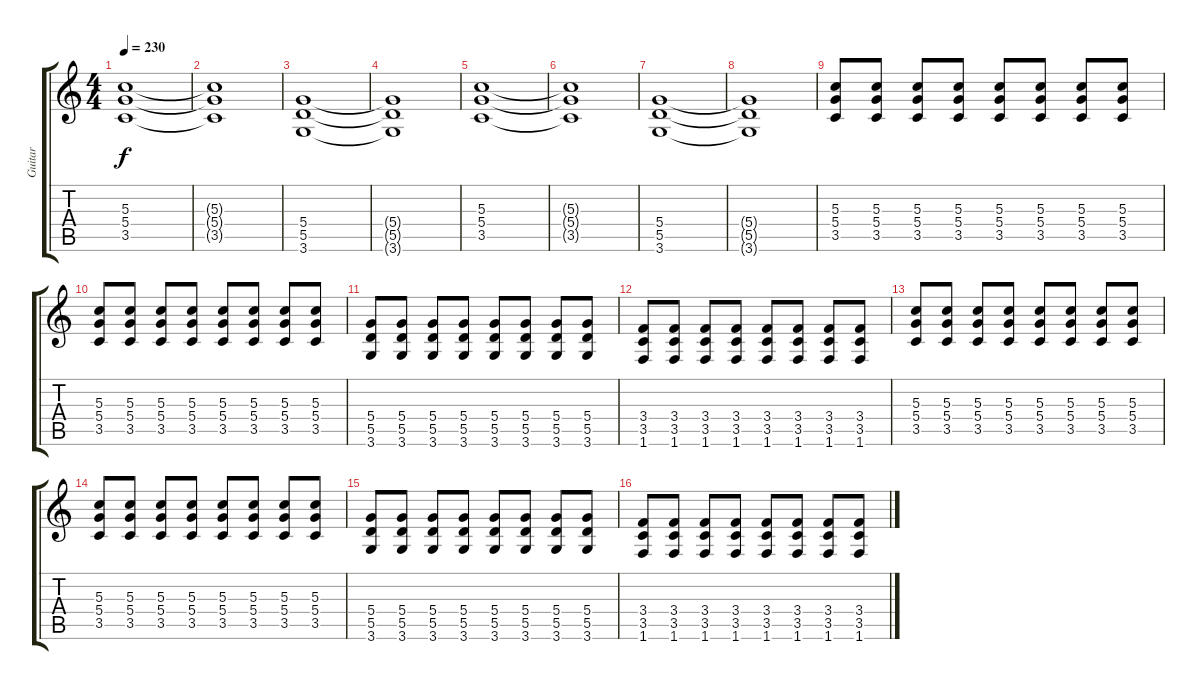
\track ("Guitar" "Guitar") {instrument distortionguitar}
\staff {score tabs}
\tuning (E4 B3 G3 D3 A2 E2) {hide}
\ts (4 4)
\tempo 230
\clef g2
\ks c
(5.3 5.4 3.5).1{dy f} |
(5.3{t} 5.4{t} 3.5{t}).1 |
(5.4 5.5 3.6).1 |
(5.4{t} 5.5{t} 3.6{t}).1 |
(5.3 5.4 3.5).1 |
(5.3{t} 5.4{t} 3.5{t}).1 |
(5.4 5.5 3.6).1 |
(5.4{t} 5.5{t} 3.6{t}).1 |
(5.3 5.4 3.5).8 (5.3 5.4 3.5).8 (5.3 5.4 3.5).8 (5.3 5.4 3.5).8 (5.3 5.4 3.5).8 (5.3 5.4 3.5).8 (5.3 5.4 3.5).8 (5.3 5.4 3.5).8 |
(5.3 5.4 3.5).8 (5.3 5.4 3.5).8 (5.3 5.4 3.5).8 (5.3 5.4 3.5).8 (5.3 5.4 3.5).8 (5.3 5.4 3.5).8 (5.3 5.4 3.5).8 (5.3 5.4 3.5).8 |
(5.4 5.5 3.6).8 (5.4 5.5 3.6).8 (5.4 5.5 3.6).8 (5.4 5.5 3.6).8 (5.4 5.5 3.6).8 (5.4 5.5 3.6).8 (5.4 5.5 3.6).8 (5.4 5.5 3.6).8 |
(3.4 3.5 1.6).8 (3.4 3.5 1.6).8 (3.4 3.5 1.6).8 (3.4 3.5 1.6).8 (3.4 3.5 1.6).8 (3.4 3.5 1.6).8 (3.4 3.5 1.6).8 (3.4 3.5 1.6).8 |
(5.3 5.4 3.5).8 (5.3 5.4 3.5).8 (5.3 5.4 3.5).8 (5.3 5.4 3.5).8 (5.3 5.4 3.5).8 (5.3 5.4 3.5).8 (5.3 5.4 3.5).8 (5.3 5.4 3.5).8 |
(5.3 5.4 3.5).8 (5.3 5.4 3.5).8 (5.3 5.4 3.5).8 (5.3 5.4 3.5).8 (5.3 5.4 3.5).8 (5.3 5.4 3.5).8 (5.3 5.4 3.5).8 (5.3 5.4 3.5).8 |
(5.4 5.5 3.6).8 (5.4 5.5 3.6).8 (5.4 5.5 3.6).8 (5.4 5.5 3.6).8 (5.4 5.5 3.6).8 (5.4 5.5 3.6).8 (5.4 5.5 3.6).8 (5.4 5.5 3.6).8 |
(3.4 3.5 1.6).8 (3.4 3.5 1.6).8 (3.4 3.5 1.6).8 (3.4 3.5 1.6).8 (3.4 3.5 1.6).8 (3.4 3.5 1.6).8 (3.4 3.5 1.6).8 (3.4 3.5 1.6).8
